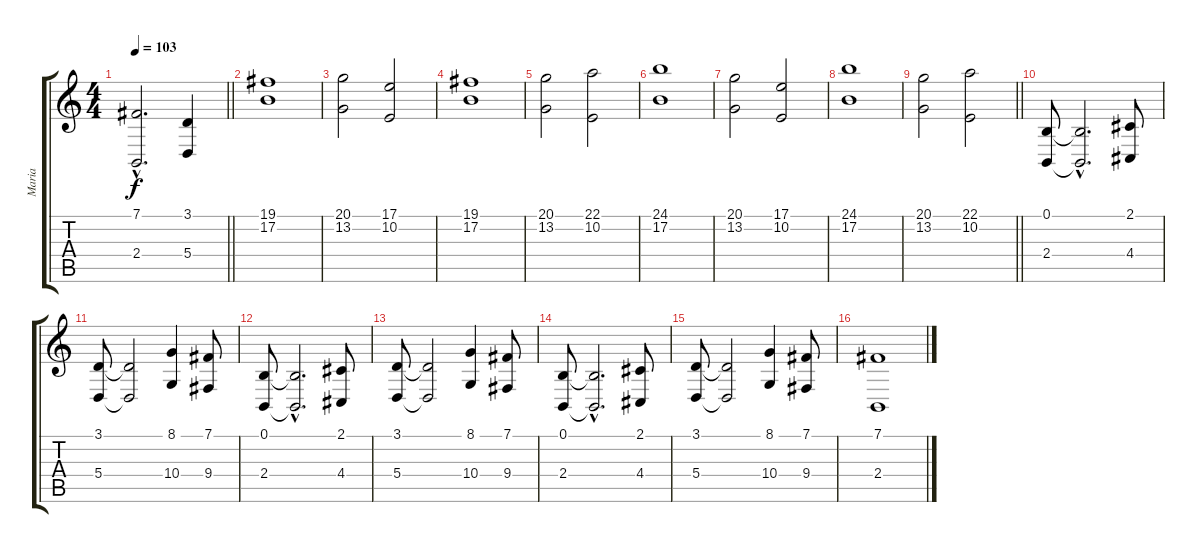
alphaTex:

\track ("Maria" "Maria") {instrument stringensemble1}
\staff {score tabs}
\tuning (B3 Gb3 D3 A2 E2 B1) {hide}
\ts (4 4)
\tempo 103
\clef g2
\barLineRight lightlight
\ks c
(7.1{hac t} 2.4{hac t}).2{d dy f} (3.1 5.4).4 |
(19.1 17.2).1 |
(20.1 13.2).2 (17.1 10.2).2 |
(19.1 17.2).1 |
(20.1 13.2).2 (22.1 10.2).2 |
(24.1 17.2).1 |
(20.1 13.2).2 (17.1 10.2).2 |
(24.1 17.2).1 |
\barLineRight lightlight
(20.1 13.2).2 (22.1 10.2).2 |
(0.1 2.4).8{volume 16 instrument synthstrings2} (0.1{hac t} 2.4{hac t}).2{d} (2.1 4.4).8 |
(3.1 5.4).8 (3.1{t} 5.4{t}).2 (8.1 10.4).4 (7.1 9.4).8 |
(0.1 2.4).8{volume 16 instrument synthstrings2} (0.1{hac t} 2.4{hac t}).2{d} (2.1 4.4).8 |
(3.1 5.4).8 (3.1{t} 5.4{t}).2 (8.1 10.4).4 (7.1 9.4).8 |
(0.1 2.4).8{volume 16 instrument synthstrings2} (0.1{hac t} 2.4{hac t}).2{d} (2.1 4.4).8 |
(3.1 5.4).8 (3.1{t} 5.4{t}).2 (8.1 10.4).4 (7.1 9.4).8 |
(7.1 2.4).1
